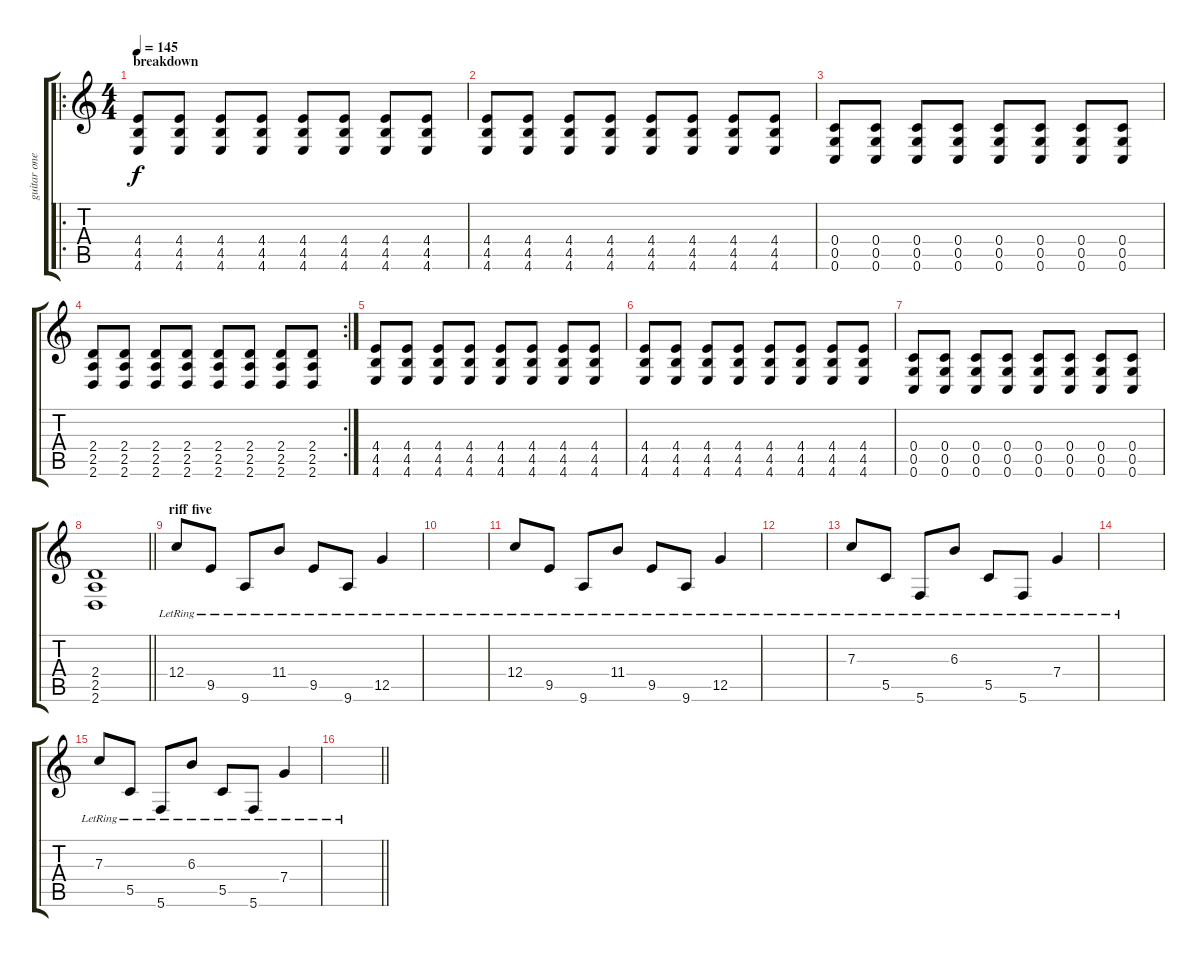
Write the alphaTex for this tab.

\track ("guitar one" "guitar one") {instrument acousticguitarsteel}
\staff {score tabs}
\tuning (D4 A3 F3 C3 G2 C2) {hide}
\ro
\ts (4 4)
\section ("" "breakdown")
\tempo 145
\clef g2
\ks c
(4.4 4.5 4.6).8{dy f} (4.4 4.5 4.6).8 (4.4 4.5 4.6).8 (4.4 4.5 4.6).8 (4.4 4.5 4.6).8 (4.4 4.5 4.6).8 (4.4 4.5 4.6).8 (4.4 4.5 4.6).8 |
(4.4 4.5 4.6).8 (4.4 4.5 4.6).8 (4.4 4.5 4.6).8 (4.4 4.5 4.6).8 (4.4 4.5 4.6).8 (4.4 4.5 4.6).8 (4.4 4.5 4.6).8 (4.4 4.5 4.6).8 |
(0.4 0.5 0.6).8 (0.4 0.5 0.6).8 (0.4 0.5 0.6).8 (0.4 0.5 0.6).8 (0.4 0.5 0.6).8 (0.4 0.5 0.6).8 (0.4 0.5 0.6).8 (0.4 0.5 0.6).8 |
\rc 2
(2.4 2.5 2.6).8 (2.4 2.5 2.6).8 (2.4 2.5 2.6).8 (2.4 2.5 2.6).8 (2.4 2.5 2.6).8 (2.4 2.5 2.6).8 (2.4 2.5 2.6).8 (2.4 2.5 2.6).8 |
(4.4 4.5 4.6).8 (4.4 4.5 4.6).8 (4.4 4.5 4.6).8 (4.4 4.5 4.6).8 (4.4 4.5 4.6).8 (4.4 4.5 4.6).8 (4.4 4.5 4.6).8 (4.4 4.5 4.6).8 |
(4.4 4.5 4.6).8 (4.4 4.5 4.6).8 (4.4 4.5 4.6).8 (4.4 4.5 4.6).8 (4.4 4.5 4.6).8 (4.4 4.5 4.6).8 (4.4 4.5 4.6).8 (4.4 4.5 4.6).8 |
(0.4 0.5 0.6).8 (0.4 0.5 0.6).8 (0.4 0.5 0.6).8 (0.4 0.5 0.6).8 (0.4 0.5 0.6).8 (0.4 0.5 0.6).8 (0.4 0.5 0.6).8 (0.4 0.5 0.6).8 |
\barLineRight lightlight
(2.4 2.5 2.6).1 |
\section ("" "riff five")
12.4{lr}.8 9.5{lr}.8 9.6{lr}.8 11.4{lr}.8 9.5{lr}.8 9.6{lr}.8 12.5{lr}.4 |
|
12.4{lr}.8 9.5{lr}.8 9.6{lr}.8 11.4{lr}.8 9.5{lr}.8 9.6{lr}.8 12.5{lr}.4 |
|
7.3{lr}.8 5.5{lr}.8 5.6{lr}.8 6.3{lr}.8 5.5{lr}.8 5.6{lr}.8 7.4{lr}.4 |
|
7.3{lr}.8 5.5{lr}.8 5.6{lr}.8 6.3{lr}.8 5.5{lr}.8 5.6{lr}.8 7.4{lr}.4 |
\barLineRight lightlight
